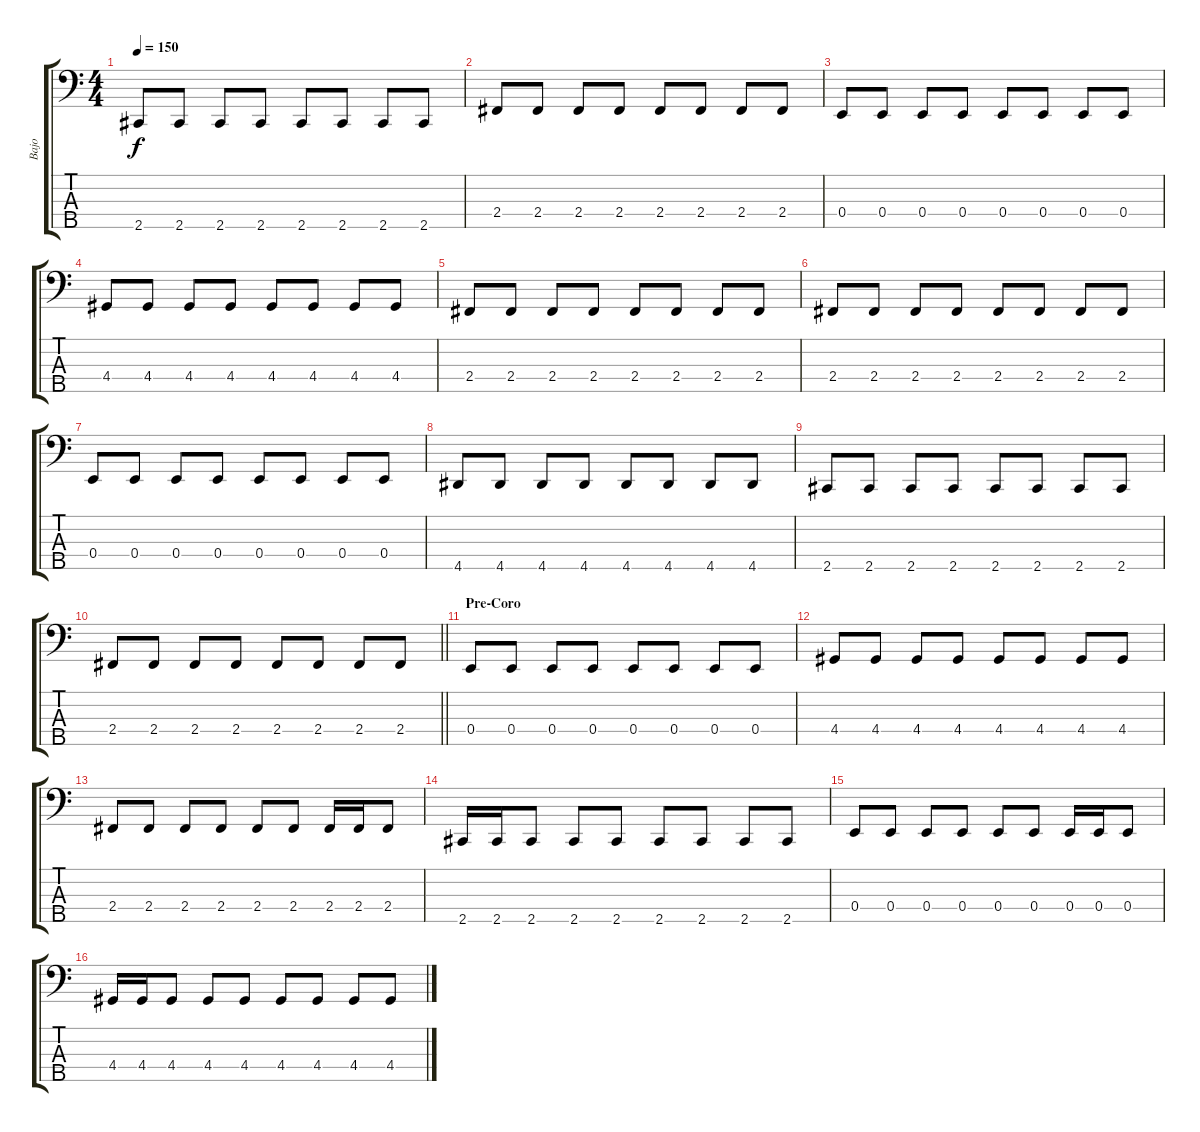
\track ("Bajo" "Bajo") {instrument electricbasspick}
\staff {score tabs}
\tuning (G2 D2 A1 E1 B0) {hide}
\ts (4 4)
\tempo 150
\clef f4
\ks c
2.5.8{dy f} 2.5.8 2.5.8 2.5.8 2.5.8 2.5.8 2.5.8 2.5.8 |
2.4.8 2.4.8 2.4.8 2.4.8 2.4.8 2.4.8 2.4.8 2.4.8 |
0.4.8 0.4.8 0.4.8 0.4.8 0.4.8 0.4.8 0.4.8 0.4.8 |
4.4.8 4.4.8 4.4.8 4.4.8 4.4.8 4.4.8 4.4.8 4.4.8 |
2.4.8 2.4.8 2.4.8 2.4.8 2.4.8 2.4.8 2.4.8 2.4.8 |
2.4.8 2.4.8 2.4.8 2.4.8 2.4.8 2.4.8 2.4.8 2.4.8 |
0.4.8 0.4.8 0.4.8 0.4.8 0.4.8 0.4.8 0.4.8 0.4.8 |
4.5.8 4.5.8 4.5.8 4.5.8 4.5.8 4.5.8 4.5.8 4.5.8 |
2.5.8 2.5.8 2.5.8 2.5.8 2.5.8 2.5.8 2.5.8 2.5.8 |
\barLineRight lightlight
2.4.8 2.4.8 2.4.8 2.4.8 2.4.8 2.4.8 2.4.8 2.4.8 |
\section ("" "Pre-Coro")
0.4.8 0.4.8 0.4.8 0.4.8 0.4.8 0.4.8 0.4.8 0.4.8 |
4.4.8 4.4.8 4.4.8 4.4.8 4.4.8 4.4.8 4.4.8 4.4.8 |
2.4.8 2.4.8 2.4.8 2.4.8 2.4.8 2.4.8 2.4.16 2.4.16 2.4.8 |
2.5.16 2.5.16 2.5.8 2.5.8 2.5.8 2.5.8 2.5.8 2.5.8 2.5.8 |
0.4.8 0.4.8 0.4.8 0.4.8 0.4.8 0.4.8 0.4.16 0.4.16 0.4.8 |
4.4.16 4.4.16 4.4.8 4.4.8 4.4.8 4.4.8 4.4.8 4.4.8 4.4.8
